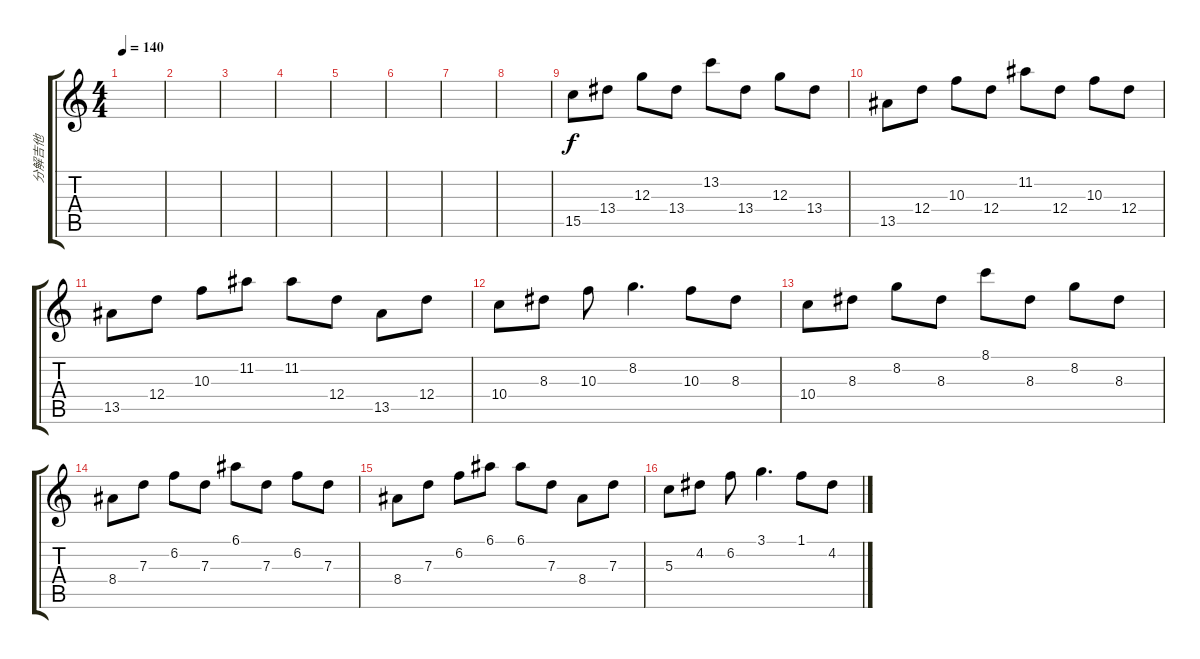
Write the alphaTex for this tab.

\track ("分解吉他" "分解吉他") {instrument distortionguitar}
\staff {score tabs}
\tuning (E4 B3 G3 D3 A2 E2) {hide}
\ts (4 4)
\tempo 140
\clef g2
\ks c
|
|
|
|
|
|
|
|
15.5.8{volume 9} 13.4.8 12.3.8 13.4.8 13.2.8 13.4.8 12.3.8 13.4.8 |
13.5.8 12.4.8 10.3.8 12.4.8 11.2.8 12.4.8 10.3.8 12.4.8 |
13.5.8 12.4.8 10.3.8 11.2.8 11.2.8 12.4.8 13.5.8 12.4.8 |
10.4.8 8.3.8 10.3.8 8.2.4{d} 10.3.8 8.3.8 |
10.4.8 8.3.8 8.2.8 8.3.8 8.1.8 8.3.8 8.2.8 8.3.8 |
8.4.8 7.3.8 6.2.8 7.3.8 6.1.8 7.3.8 6.2.8 7.3.8 |
8.4.8 7.3.8 6.2.8 6.1.8 6.1.8 7.3.8 8.4.8 7.3.8 |
5.3.8 4.2.8 6.2.8 3.1.4{d} 1.1.8 4.2.8
